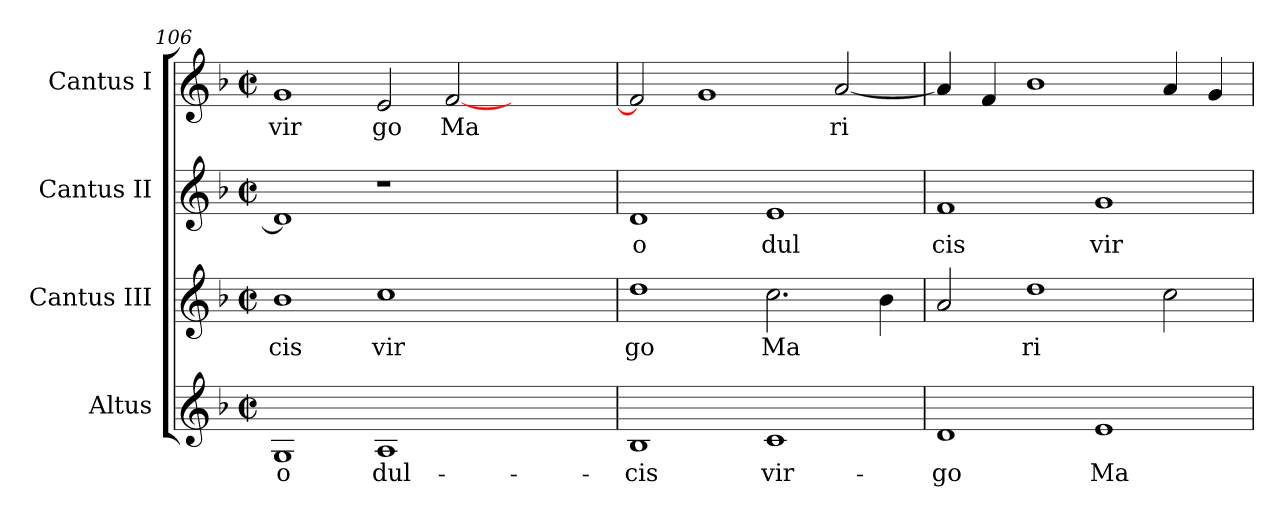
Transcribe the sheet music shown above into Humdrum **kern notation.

**kern	**text	**kern	**text	**kern	**text	**kern	**text
*part4	*part4	*part3	*part3	*part2	*part2	*part1	*part1
*staff4	*staff4	*staff3	*staff3	*staff2	*staff2	*staff1	*staff1
*I"Altus	*	*I"Cantus III	*	*I"Cantus II	*	*I"Cantus I	*
*clefG2	*	*clefG2	*	*clefG2	*	*clefG2	*
*k[b-]	*	*k[b-]	*	*k[b-]	*	*k[b-]	*
*F:	*	*F:	*	*F:	*	*F:	*
*M2/2	*	*M2/2	*	*M2/2	*	*M2/2	*
*met(c|)	*	*met(c|)	*	*met(c|)	*	*met(c|)	*
=106	=106	=106	=106	=106	=106	=106	=106
!	!LO:LY:b:cj	!	!LO:LY:b:cj	!	!	!	!LO:LY:b:cj
1G	o	1b-	cis	1d]	.	1g	vir
!	!LO:LY:b:cj	!	!LO:LY:b:cj	!LO:N:vis=1	!	!	!LO:LY:b:cj
1A	dul-	1cc	vir	0r	.	2e/	go
!	!	!	!	!	!	!	!LO:LY:b
.	.	.	.	.	.	[<2f/	Ma
1ryy	.	1ryy	.	.	.	1ryy	.
=107	=107	=107	=107	=107	=107	=107	=107
!	!LO:LY:b:cj	!	!LO:LY:b:cj	!	!LO:LY:b:cj	!	!
1B-	-cis	1dd	go	1d	o	2f/]	.
.	.	.	.	.	.	1g	.
!	!LO:LY:b:cj	!	!LO:LY:b	!	!LO:LY:b:cj	!	!
1c	vir-	2.cc\	Ma	1e	dul	.	.
!	!	!	!	!	!	!	!LO:LY:b:cj
.	.	.	.	.	.	[<2a/	ri
.	.	4b-\	.	.	.	.	.
=108	=108	=108	=108	=108	=108	=108	=108
!	!LO:LY:b:cj	!	!	!	!LO:LY:b:cj	!	!
1d	-go	2a/	.	1f	cis	4a/]	.
.	.	.	.	.	.	4f/	.
!	!	!	!LO:LY:b:cj	!	!	!	!
.	.	1dd	ri	.	.	1b-	.
!	!LO:LY:b:cj	!	!	!	!LO:LY:b:cj	!	!
1e	Ma-	.	.	1g	vir	.	.
.	.	2cc\	.	.	.	4a/	.
.	.	.	.	.	.	4g/	.
=	=	=	=	=	=	=	=
*-	*-	*-	*-	*-	*-	*-	*-
